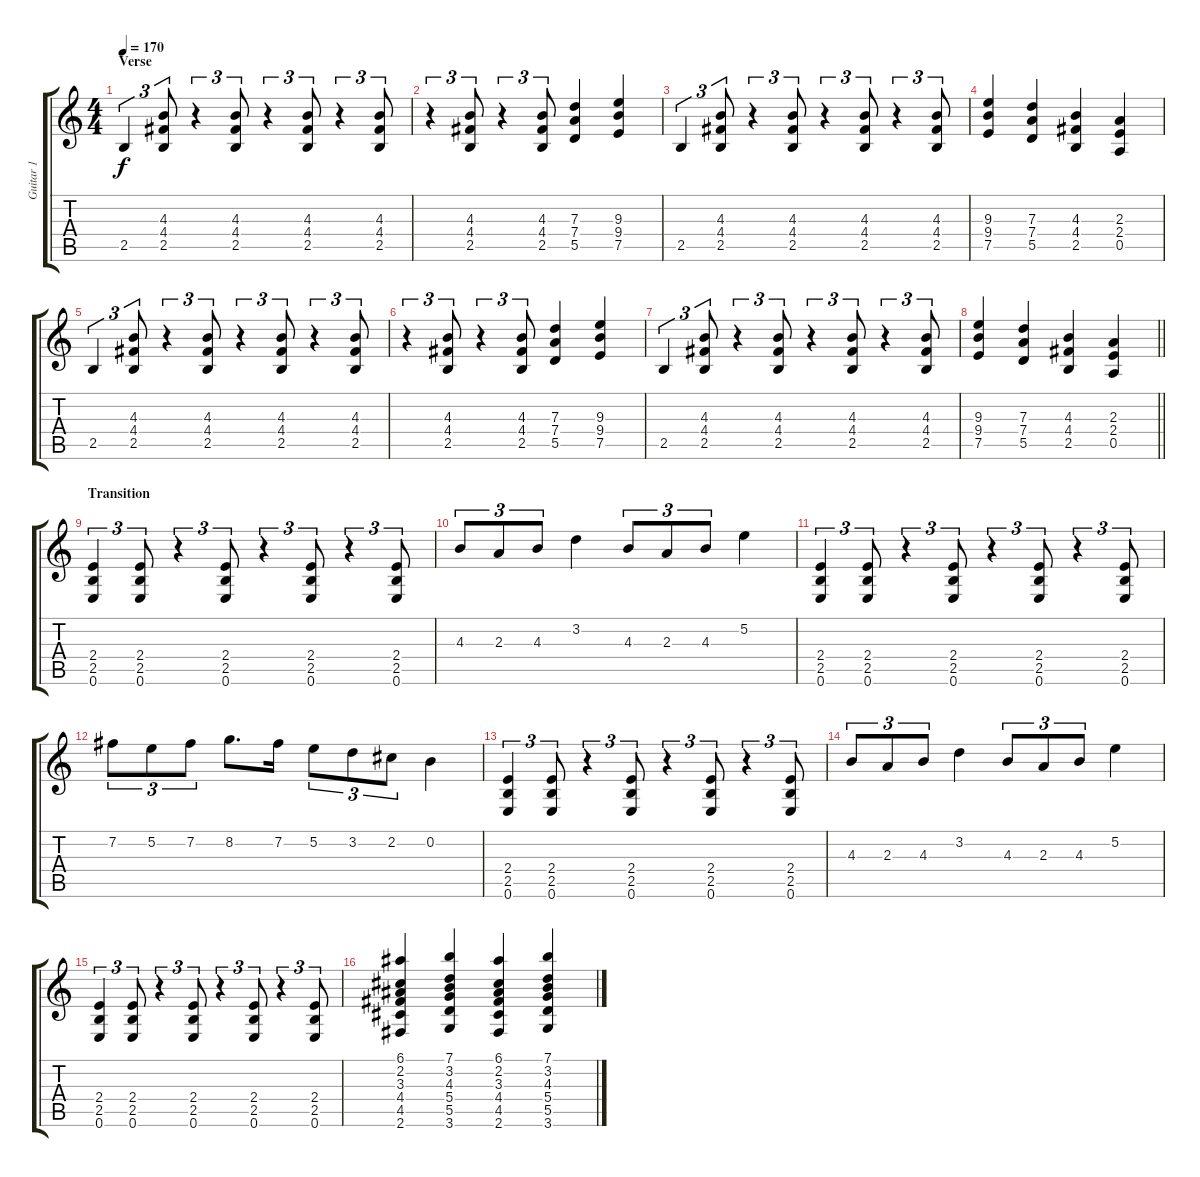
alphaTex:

\track ("Guitar 1" "Guitar 1") {instrument distortionguitar}
\staff {score tabs}
\tuning (E4 B3 G3 D3 A2 E2) {hide}
\ts (4 4)
\section ("" "Verse")
\tempo 170
\clef g2
\ks c
2.5.4{tu (3 2) dy f} (4.3 4.4 2.5).8{tu (3 2)} r.4{tu (3 2)} (4.3 4.4 2.5).8{tu (3 2)} r.4{tu (3 2)} (4.3 4.4 2.5).8{tu (3 2)} r.4{tu (3 2)} (4.3 4.4 2.5).8{tu (3 2)} |
r.4{tu (3 2)} (4.3 4.4 2.5).8{tu (3 2)} r.4{tu (3 2)} (4.3 4.4 2.5).8{tu (3 2)} (7.3 7.4 5.5).4 (9.3 9.4 7.5).4 |
2.5.4{tu (3 2)} (4.3 4.4 2.5).8{tu (3 2)} r.4{tu (3 2)} (4.3 4.4 2.5).8{tu (3 2)} r.4{tu (3 2)} (4.3 4.4 2.5).8{tu (3 2)} r.4{tu (3 2)} (4.3 4.4 2.5).8{tu (3 2)} |
(9.3 9.4 7.5).4 (7.3 7.4 5.5).4 (4.3 4.4 2.5).4 (2.3 2.4 0.5).4 |
2.5.4{tu (3 2)} (4.3 4.4 2.5).8{tu (3 2)} r.4{tu (3 2)} (4.3 4.4 2.5).8{tu (3 2)} r.4{tu (3 2)} (4.3 4.4 2.5).8{tu (3 2)} r.4{tu (3 2)} (4.3 4.4 2.5).8{tu (3 2)} |
r.4{tu (3 2)} (4.3 4.4 2.5).8{tu (3 2)} r.4{tu (3 2)} (4.3 4.4 2.5).8{tu (3 2)} (7.3 7.4 5.5).4 (9.3 9.4 7.5).4 |
2.5.4{tu (3 2)} (4.3 4.4 2.5).8{tu (3 2)} r.4{tu (3 2)} (4.3 4.4 2.5).8{tu (3 2)} r.4{tu (3 2)} (4.3 4.4 2.5).8{tu (3 2)} r.4{tu (3 2)} (4.3 4.4 2.5).8{tu (3 2)} |
\barLineRight lightlight
(9.3 9.4 7.5).4 (7.3 7.4 5.5).4 (4.3 4.4 2.5).4 (2.3 2.4 0.5).4 |
\section ("" "Transition")
(2.4 2.5 0.6).4{tu (3 2)} (2.4 2.5 0.6).8{tu (3 2)} r.4{tu (3 2)} (2.4 2.5 0.6).8{tu (3 2)} r.4{tu (3 2)} (2.4 2.5 0.6).8{tu (3 2)} r.4{tu (3 2)} (2.4 2.5 0.6).8{tu (3 2)} |
4.3.8{tu (3 2)} 2.3.8{tu (3 2)} 4.3.8{tu (3 2)} 3.2.4 4.3.8{tu (3 2)} 2.3.8{tu (3 2)} 4.3.8{tu (3 2)} 5.2.4 |
(2.4 2.5 0.6).4{tu (3 2)} (2.4 2.5 0.6).8{tu (3 2)} r.4{tu (3 2)} (2.4 2.5 0.6).8{tu (3 2)} r.4{tu (3 2)} (2.4 2.5 0.6).8{tu (3 2)} r.4{tu (3 2)} (2.4 2.5 0.6).8{tu (3 2)} |
7.2.8{tu (3 2)} 5.2.8{tu (3 2)} 7.2.8{tu (3 2)} 8.2.8{d} 7.2.16 5.2.8{tu (3 2)} 3.2.8{tu (3 2)} 2.2.8{tu (3 2)} 0.2.4 |
(2.4 2.5 0.6).4{tu (3 2)} (2.4 2.5 0.6).8{tu (3 2)} r.4{tu (3 2)} (2.4 2.5 0.6).8{tu (3 2)} r.4{tu (3 2)} (2.4 2.5 0.6).8{tu (3 2)} r.4{tu (3 2)} (2.4 2.5 0.6).8{tu (3 2)} |
4.3.8{tu (3 2)} 2.3.8{tu (3 2)} 4.3.8{tu (3 2)} 3.2.4 4.3.8{tu (3 2)} 2.3.8{tu (3 2)} 4.3.8{tu (3 2)} 5.2.4 |
(2.4 2.5 0.6).4{tu (3 2)} (2.4 2.5 0.6).8{tu (3 2)} r.4{tu (3 2)} (2.4 2.5 0.6).8{tu (3 2)} r.4{tu (3 2)} (2.4 2.5 0.6).8{tu (3 2)} r.4{tu (3 2)} (2.4 2.5 0.6).8{tu (3 2)} |
(6.1 2.2 3.3 4.4 4.5 2.6).4 (7.1 3.2 4.3 5.4 5.5 3.6).4 (6.1 2.2 3.3 4.4 4.5 2.6).4 (7.1 3.2 4.3 5.4 5.5 3.6).4
